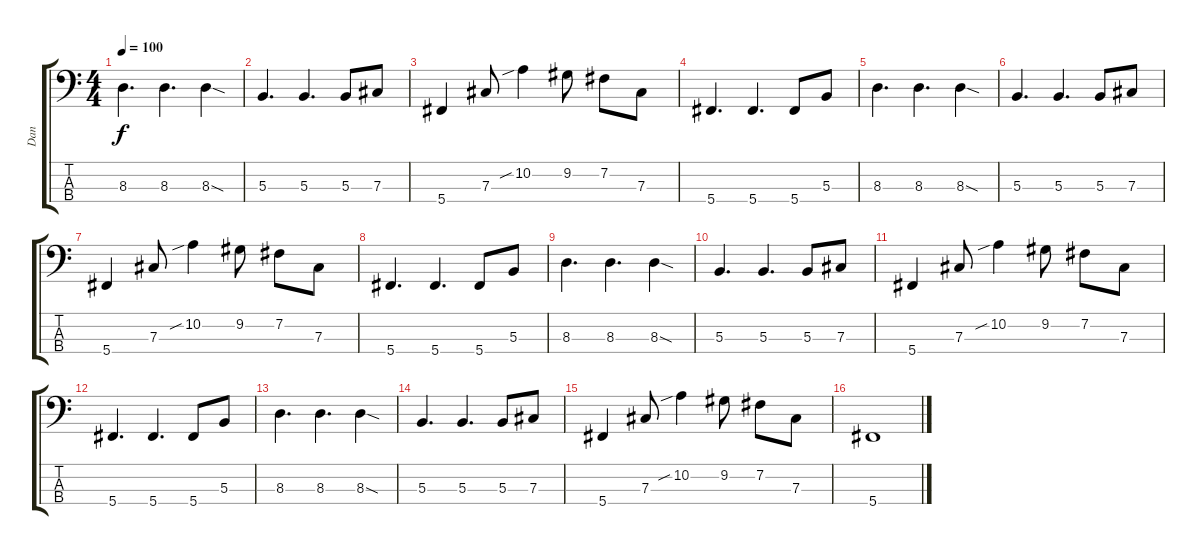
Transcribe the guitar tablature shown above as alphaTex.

\track ("Dan" "Dan") {instrument electricbassfinger}
\staff {score tabs}
\tuning (E2 B1 Gb1 Db1) {hide}
\ts (4 4)
\tempo 100
\clef f4
\ks c
8.3.4{d dy f} 8.3.4{d} 8.3{sod}.4 |
5.3.4{d} 5.3.4{d} 5.3.8 7.3.8 |
5.4.4 7.3.8 10.2{sib}.4 9.2.8 7.2.8 7.3.8 |
5.4.4{d} 5.4.4{d} 5.4.8 5.3.8 |
8.3.4{d} 8.3.4{d} 8.3{sod}.4 |
5.3.4{d} 5.3.4{d} 5.3.8 7.3.8 |
5.4.4 7.3.8 10.2{sib}.4 9.2.8 7.2.8 7.3.8 |
5.4.4{d} 5.4.4{d} 5.4.8 5.3.8 |
8.3.4{d} 8.3.4{d} 8.3{sod}.4 |
5.3.4{d} 5.3.4{d} 5.3.8 7.3.8 |
5.4.4 7.3.8 10.2{sib}.4 9.2.8 7.2.8 7.3.8 |
5.4.4{d} 5.4.4{d} 5.4.8 5.3.8 |
8.3.4{d} 8.3.4{d} 8.3{sod}.4 |
5.3.4{d} 5.3.4{d} 5.3.8 7.3.8 |
5.4.4 7.3.8 10.2{sib}.4 9.2.8 7.2.8 7.3.8 |
5.4.1
